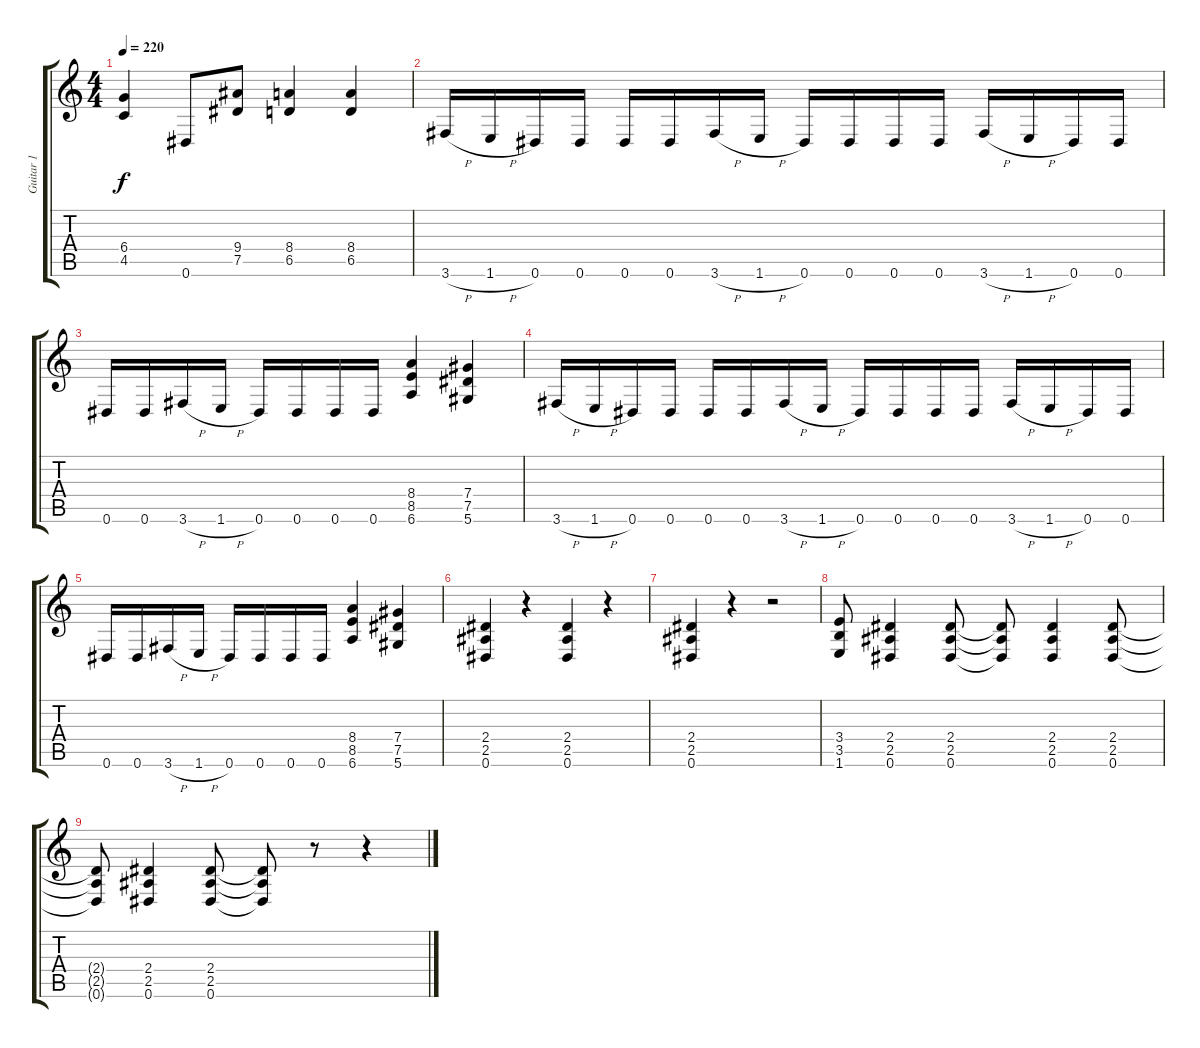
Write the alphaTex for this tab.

\track ("Guitar 1" "Guitar 1") {instrument distortionguitar}
\staff {score tabs}
\tuning (Eb4 Bb3 Gb3 Db3 Ab2 Eb2) {hide}
\ts (4 4)
\tempo 220
\clef g2
\ks c
(6.4 4.5).4{dy f} 0.6.8 (9.4 7.5).8 (8.4 6.5).4 (8.4 6.5).4 |
3.6{h}.16 1.6{h}.16 0.6.16 0.6.16 0.6.16 0.6.16 3.6{h}.16 1.6{h}.16 0.6.16 0.6.16 0.6.16 0.6.16 3.6{h}.16 1.6{h}.16 0.6.16 0.6.16 |
0.6.16 0.6.16 3.6{h}.16 1.6{h}.16 0.6.16 0.6.16 0.6.16 0.6.16 (8.4 8.5 6.6).4 (7.4 7.5 5.6).4 |
3.6{h}.16 1.6{h}.16 0.6.16 0.6.16 0.6.16 0.6.16 3.6{h}.16 1.6{h}.16 0.6.16 0.6.16 0.6.16 0.6.16 3.6{h}.16 1.6{h}.16 0.6.16 0.6.16 |
0.6.16 0.6.16 3.6{h}.16 1.6{h}.16 0.6.16 0.6.16 0.6.16 0.6.16 (8.4 8.5 6.6).4 (7.4 7.5 5.6).4 |
(2.4 2.5 0.6).4 r.4 (2.4 2.5 0.6).4 r.4 |
(2.4 2.5 0.6).4 r.4 r.2 |
(3.4 3.5 1.6).8 (2.4 2.5 0.6).4 (2.4 2.5 0.6).8 (2.4{t} 2.5{t} 0.6{t}).8 (2.4 2.5 0.6).4 (2.4 2.5 0.6).8 |
(2.4{t} 2.5{t} 0.6{t}).8 (2.4 2.5 0.6).4 (2.4 2.5 0.6).8 (2.4{t} 2.5{t} 0.6{t}).8 r.8 r.4
